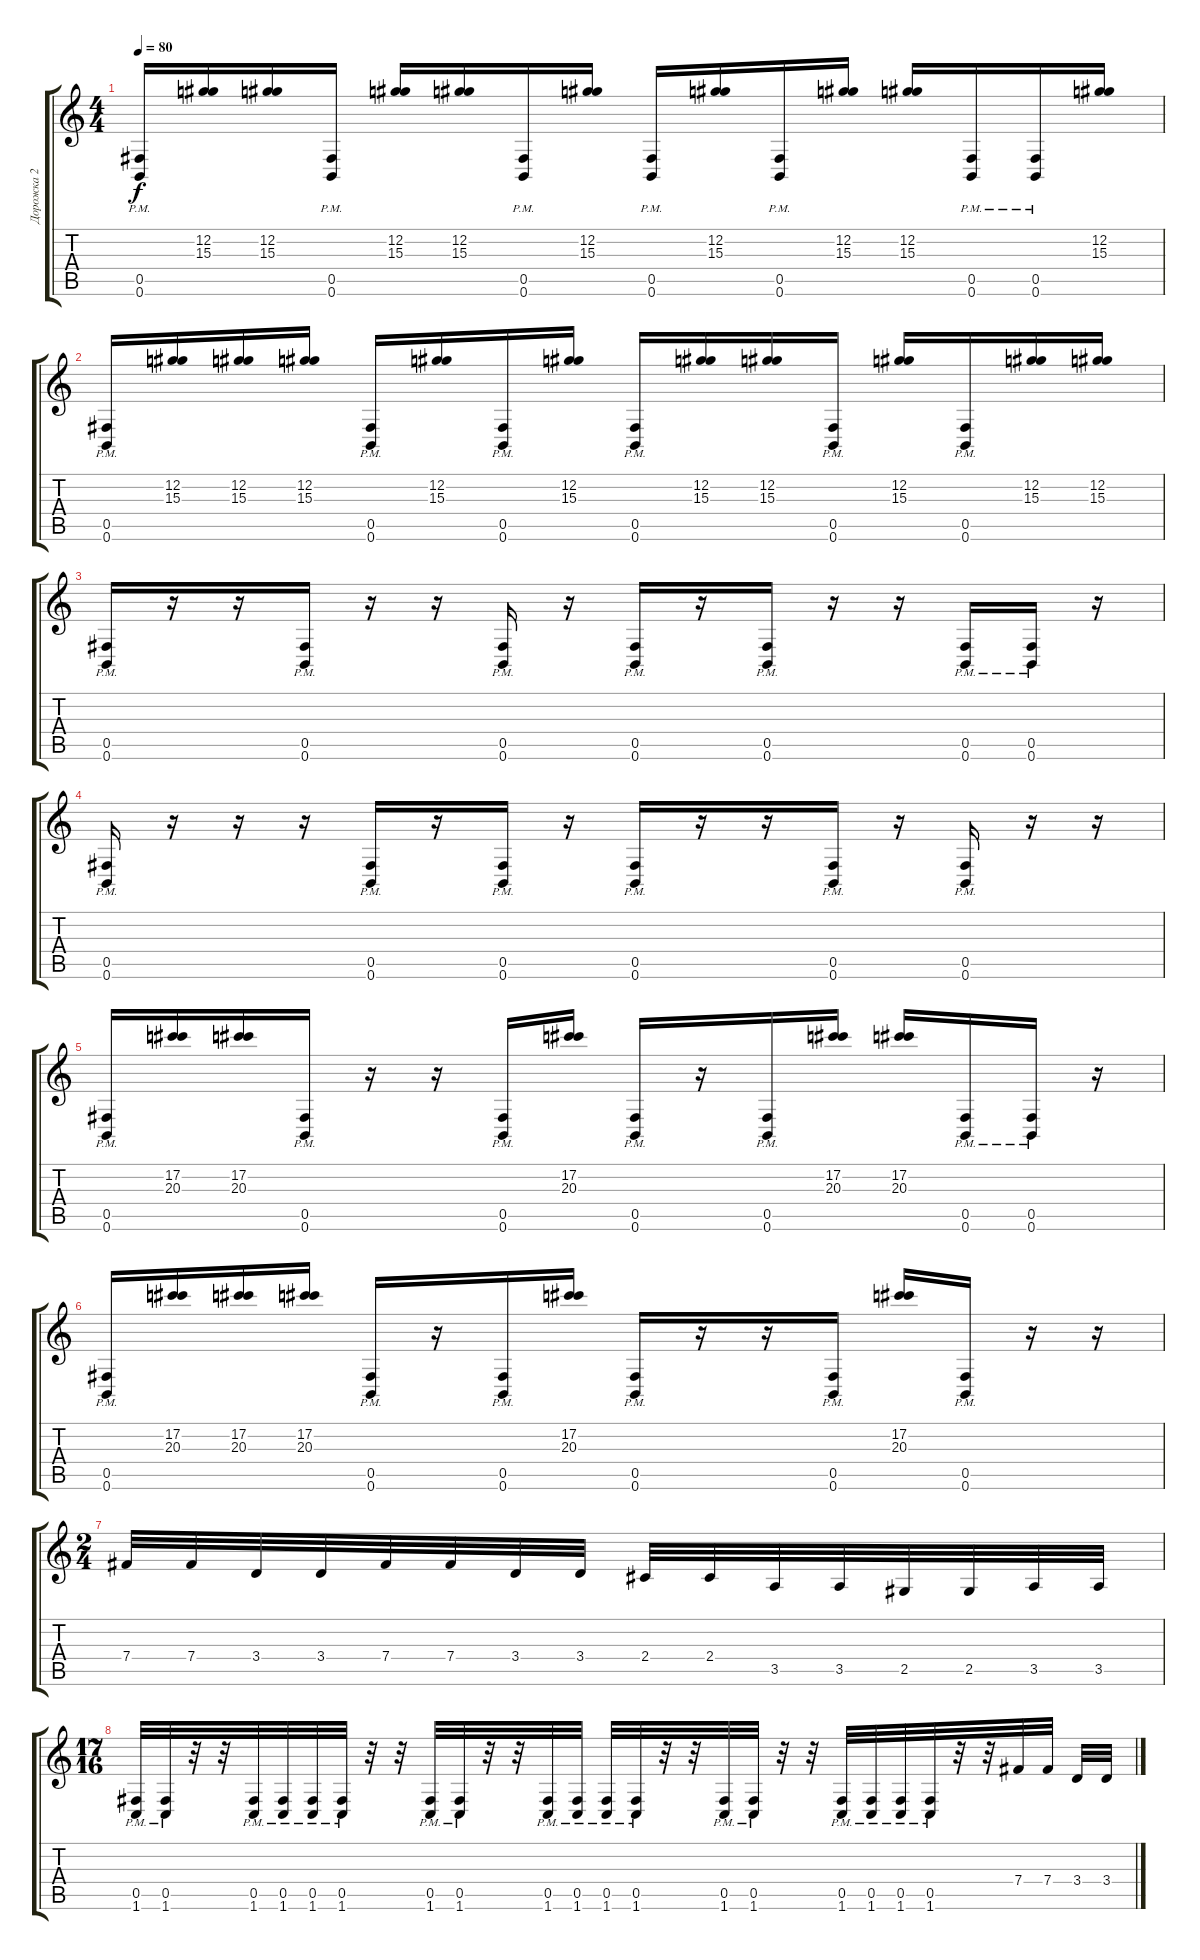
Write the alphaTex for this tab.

\track ("Дорожка 2" "Дорожка 2") {instrument distortionguitar}
\staff {score tabs}
\tuning (Db4 Ab3 E3 B2 Gb2 B1) {hide}
\ts (4 4)
\tempo 80
\clef g2
\ks c
(0.5{pm} 0.6).16{dy f} (12.2 15.3).16 (12.2 15.3).16 (0.5{pm} 0.6).16 (12.2 15.3).16 (12.2 15.3).16 (0.5{pm} 0.6).16 (12.2 15.3).16 (0.5{pm} 0.6).16 (12.2 15.3).16 (0.5{pm} 0.6).16 (12.2 15.3).16 (12.2 15.3).16 (0.5{pm} 0.6).16 (0.5{pm} 0.6).16 (12.2 15.3).16 |
(0.5{pm} 0.6).16 (12.2 15.3).16 (12.2 15.3).16 (12.2 15.3).16 (0.5{pm} 0.6).16 (12.2 15.3).16 (0.5{pm} 0.6).16 (12.2 15.3).16 (0.5{pm} 0.6).16 (12.2 15.3).16 (12.2 15.3).16 (0.5{pm} 0.6).16 (12.2 15.3).16 (0.5{pm} 0.6).16 (12.2 15.3).16 (12.2 15.3).16 |
(0.5{pm} 0.6).16 r.16 r.16 (0.5{pm} 0.6).16 r.16 r.16 (0.5{pm} 0.6).16 r.16 (0.5{pm} 0.6).16 r.16 (0.5{pm} 0.6).16 r.16 r.16 (0.5{pm} 0.6).16 (0.5{pm} 0.6).16 r.16 |
(0.5{pm} 0.6).16 r.16 r.16 r.16 (0.5{pm} 0.6).16 r.16 (0.5{pm} 0.6).16 r.16 (0.5{pm} 0.6).16 r.16 r.16 (0.5{pm} 0.6).16 r.16 (0.5{pm} 0.6).16 r.16 r.16 |
(0.5{pm} 0.6).16 (17.2 20.3).16 (17.2 20.3).16 (0.5{pm} 0.6).16 r.16 r.16 (0.5{pm} 0.6).16 (17.2 20.3).16 (0.5{pm} 0.6).16 r.16 (0.5{pm} 0.6).16 (17.2 20.3).16 (17.2 20.3).16 (0.5{pm} 0.6).16 (0.5{pm} 0.6).16 r.16 |
(0.5{pm} 0.6).16 (17.2 20.3).16 (17.2 20.3).16 (17.2 20.3).16 (0.5{pm} 0.6).16 r.16 (0.5{pm} 0.6).16 (17.2 20.3).16 (0.5{pm} 0.6).16 r.16 r.16 (0.5{pm} 0.6).16 (17.2 20.3).16 (0.5{pm} 0.6).16 r.16 r.16 |
\ts (2 4)
7.4.32 7.4.32 3.4.32 3.4.32 7.4.32 7.4.32 3.4.32 3.4.32 2.4.32 2.4.32 3.5.32 3.5.32 2.5.32 2.5.32 3.5.32 3.5.32 |
\ts (17 16)
(0.5{pm} 1.6{pm}).32 (0.5{pm} 1.6{pm}).32 r.32 r.32 (0.5{pm} 1.6{pm}).32 (0.5{pm} 1.6{pm}).32 (0.5{pm} 1.6{pm}).32 (0.5{pm} 1.6{pm}).32 r.32 r.32 (0.5{pm} 1.6{pm}).32 (0.5{pm} 1.6{pm}).32 r.32 r.32 (0.5{pm} 1.6{pm}).32 (0.5{pm} 1.6{pm}).32 (0.5{pm} 1.6{pm}).32 (0.5{pm} 1.6{pm}).32 r.32 r.32 (0.5{pm} 1.6).32 (0.5{pm} 1.6).32 r.32 r.32 (0.5{pm} 1.6{pm}).32 (0.5{pm} 1.6{pm}).32 (0.5{pm} 1.6{pm}).32 (0.5{pm} 1.6{pm}).32 r.32 r.32 7.4.32 7.4.32 3.4.32 3.4.32
